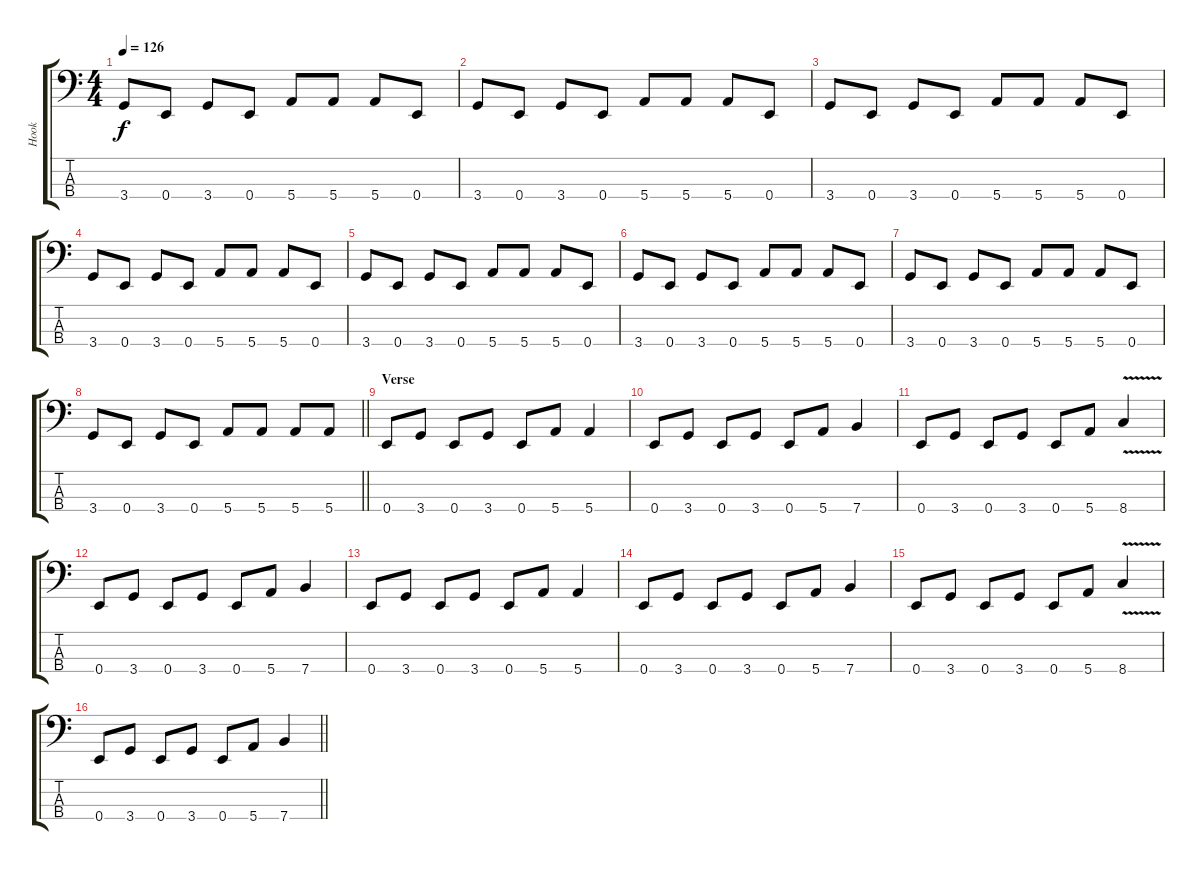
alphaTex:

\track ("Hook" "Hook") {instrument electricbasspick}
\staff {score tabs}
\tuning (G2 D2 A1 E1) {hide}
\ts (4 4)
\tempo 126
\clef f4
\ks c
3.4.8{dy f} 0.4.8 3.4.8 0.4.8 5.4.8 5.4.8 5.4.8 0.4.8 |
3.4.8 0.4.8 3.4.8 0.4.8 5.4.8 5.4.8 5.4.8 0.4.8 |
3.4.8 0.4.8 3.4.8 0.4.8 5.4.8 5.4.8 5.4.8 0.4.8 |
3.4.8 0.4.8 3.4.8 0.4.8 5.4.8 5.4.8 5.4.8 0.4.8 |
3.4.8 0.4.8 3.4.8 0.4.8 5.4.8 5.4.8 5.4.8 0.4.8 |
3.4.8 0.4.8 3.4.8 0.4.8 5.4.8 5.4.8 5.4.8 0.4.8 |
3.4.8 0.4.8 3.4.8 0.4.8 5.4.8 5.4.8 5.4.8 0.4.8 |
\barLineRight lightlight
3.4.8 0.4.8 3.4.8 0.4.8 5.4.8 5.4.8 5.4.8 5.4.8 |
\section ("" "Verse")
0.4.8 3.4.8 0.4.8 3.4.8 0.4.8 5.4.8 5.4.4 |
0.4.8 3.4.8 0.4.8 3.4.8 0.4.8 5.4.8 7.4.4 |
0.4.8 3.4.8 0.4.8 3.4.8 0.4.8 5.4.8 8.4{v}.4 |
0.4.8 3.4.8 0.4.8 3.4.8 0.4.8 5.4.8 7.4.4 |
0.4.8 3.4.8 0.4.8 3.4.8 0.4.8 5.4.8 5.4.4 |
0.4.8 3.4.8 0.4.8 3.4.8 0.4.8 5.4.8 7.4.4 |
0.4.8 3.4.8 0.4.8 3.4.8 0.4.8 5.4.8 8.4{v}.4 |
\barLineRight lightlight
0.4.8 3.4.8 0.4.8 3.4.8 0.4.8 5.4.8 7.4.4
